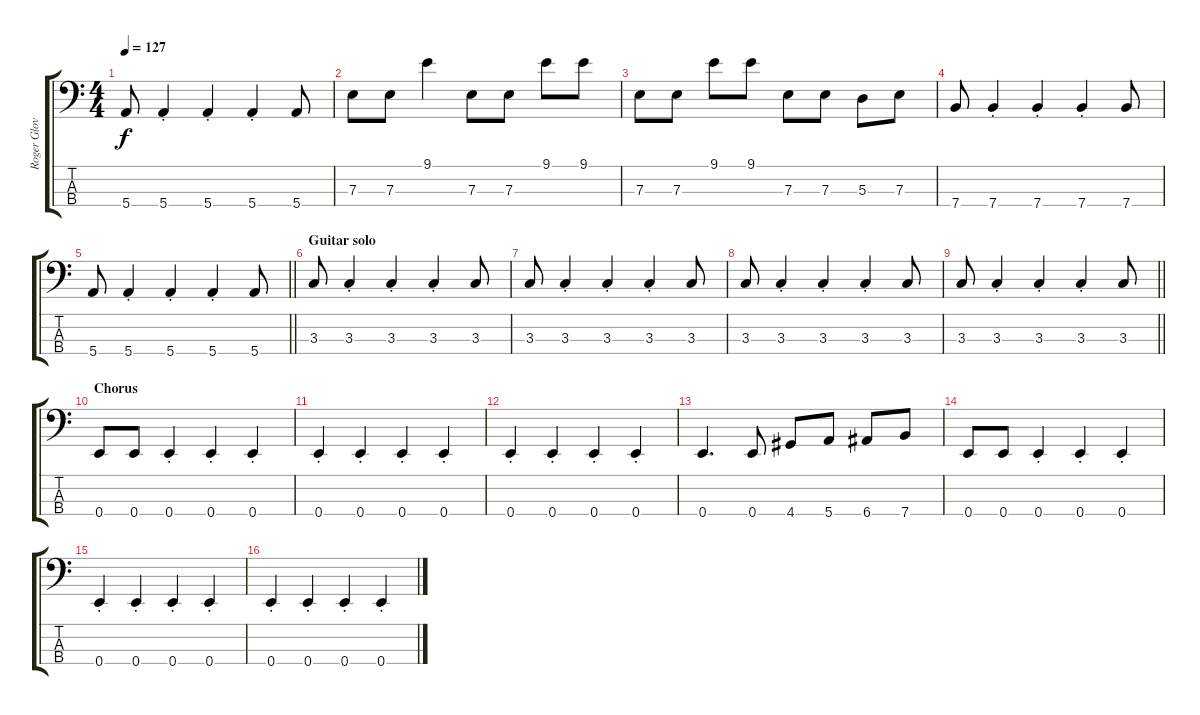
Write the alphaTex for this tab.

\track ("Roger Glover" "Roger Glov") {instrument electricbasspick}
\staff {score tabs}
\tuning (G2 D2 A1 E1) {hide}
\ts (4 4)
\tempo 127
\clef f4
\ks c
5.4.8{dy f} 5.4{st}.4 5.4{st}.4 5.4{st}.4 5.4.8 |
7.3.8 7.3.8 9.1.4 7.3.8 7.3.8 9.1.8 9.1.8 |
7.3.8 7.3.8 9.1.8 9.1.8 7.3.8 7.3.8 5.3.8 7.3.8 |
7.4.8 7.4{st}.4 7.4{st}.4 7.4{st}.4 7.4.8 |
\barLineRight lightlight
5.4.8 5.4{st}.4 5.4{st}.4 5.4{st}.4 5.4.8 |
\section ("" "Guitar solo")
3.3.8 3.3{st}.4 3.3{st}.4 3.3{st}.4 3.3.8 |
3.3.8 3.3{st}.4 3.3{st}.4 3.3{st}.4 3.3.8 |
3.3.8 3.3{st}.4 3.3{st}.4 3.3{st}.4 3.3.8 |
\barLineRight lightlight
3.3.8 3.3{st}.4 3.3{st}.4 3.3{st}.4 3.3.8 |
\section ("" "Chorus")
0.4.8 0.4.8 0.4{st}.4 0.4{st}.4 0.4{st}.4 |
0.4{st}.4 0.4{st}.4 0.4{st}.4 0.4{st}.4 |
0.4{st}.4 0.4{st}.4 0.4{st}.4 0.4{st}.4 |
0.4.4{d} 0.4.8 4.4.8 5.4.8 6.4.8 7.4.8 |
0.4.8 0.4.8 0.4{st}.4 0.4{st}.4 0.4{st}.4 |
0.4{st}.4 0.4{st}.4 0.4{st}.4 0.4{st}.4 |
0.4{st}.4 0.4{st}.4 0.4{st}.4 0.4{st}.4
